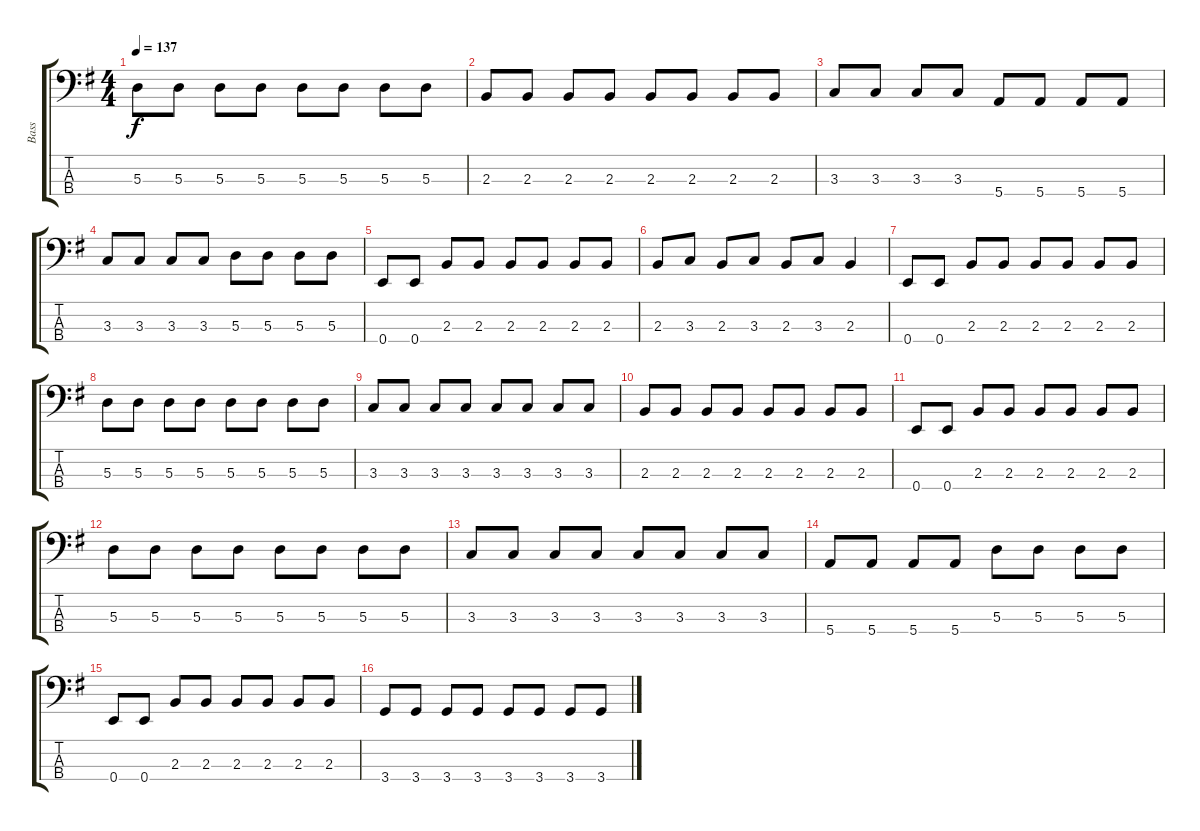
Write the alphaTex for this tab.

\track ("Bass" "Bass") {instrument electricbasspick}
\staff {score tabs}
\tuning (G2 D2 A1 E1) {hide}
\ts (4 4)
\tempo 137
\clef f4
\ks g
5.3.8{dy f} 5.3.8 5.3.8 5.3.8 5.3.8 5.3.8 5.3.8 5.3.8 |
2.3.8 2.3.8 2.3.8 2.3.8 2.3.8 2.3.8 2.3.8 2.3.8 |
3.3.8 3.3.8 3.3.8 3.3.8 5.4.8 5.4.8 5.4.8 5.4.8 |
3.3.8 3.3.8 3.3.8 3.3.8 5.3.8 5.3.8 5.3.8 5.3.8 |
0.4.8 0.4.8 2.3.8 2.3.8 2.3.8 2.3.8 2.3.8 2.3.8 |
2.3.8 3.3.8 2.3.8 3.3.8 2.3.8 3.3.8 2.3.4 |
0.4.8 0.4.8 2.3.8 2.3.8 2.3.8 2.3.8 2.3.8 2.3.8 |
5.3.8 5.3.8 5.3.8 5.3.8 5.3.8 5.3.8 5.3.8 5.3.8 |
3.3.8 3.3.8 3.3.8 3.3.8 3.3.8 3.3.8 3.3.8 3.3.8 |
2.3.8 2.3.8 2.3.8 2.3.8 2.3.8 2.3.8 2.3.8 2.3.8 |
0.4.8 0.4.8 2.3.8 2.3.8 2.3.8 2.3.8 2.3.8 2.3.8 |
5.3.8 5.3.8 5.3.8 5.3.8 5.3.8 5.3.8 5.3.8 5.3.8 |
3.3.8 3.3.8 3.3.8 3.3.8 3.3.8 3.3.8 3.3.8 3.3.8 |
5.4.8 5.4.8 5.4.8 5.4.8 5.3.8 5.3.8 5.3.8 5.3.8 |
0.4.8 0.4.8 2.3.8 2.3.8 2.3.8 2.3.8 2.3.8 2.3.8 |
3.4.8 3.4.8 3.4.8 3.4.8 3.4.8 3.4.8 3.4.8 3.4.8
